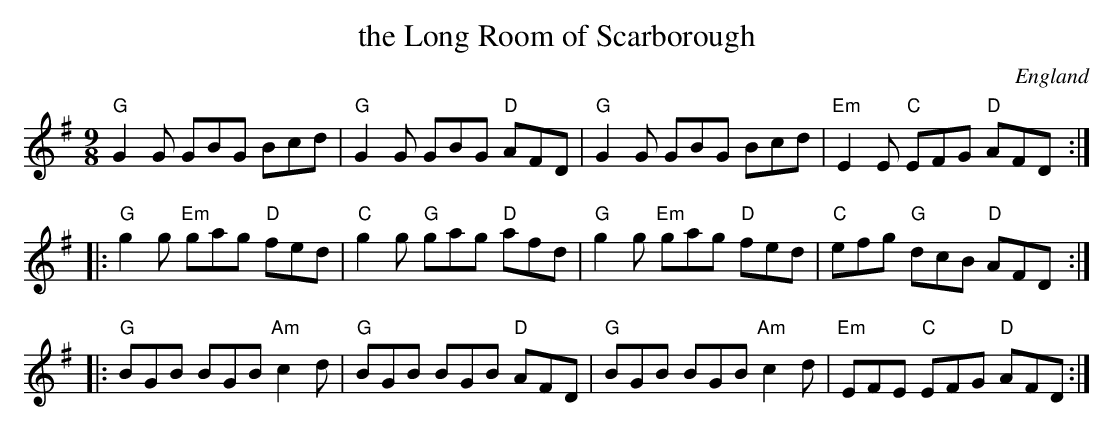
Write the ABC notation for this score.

X:1
T:the Long Room of Scarborough
M:9/8
L:1/8
O:England
K:G
"G"G2 G GBG Bcd|"G"G2 G GBG "D"AFD|\
"G"G2 G GBG Bcd|"Em"E2 E "C"EFG "D"AFD:|
|:"G"g2 g "Em"gag "D"fed|"C"g2 g "G"gag "D"afd|\
"G"g2 g "Em"gag "D"fed|"C"efg "G"dcB "D"AFD:|
|:"G"BGB BGB "Am"c2 d|"G"BGB BGB "D"AFD|\
"G"BGB BGB "Am"c2 d|"Em"EFE "C"EFG "D"AFD:|
